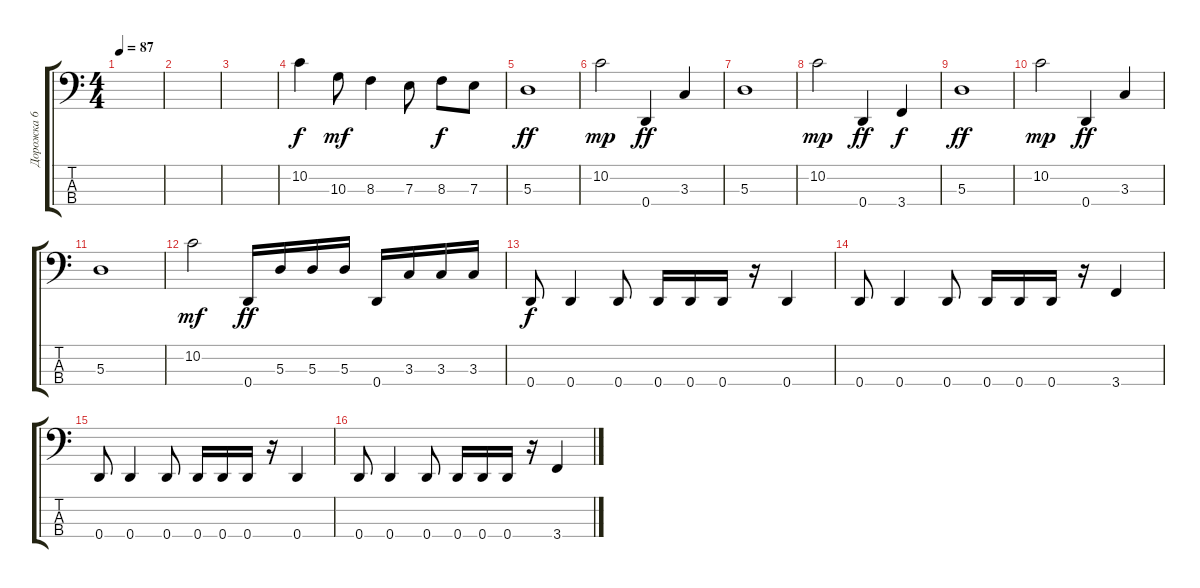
\track ("Дорожка 6" "Дорожка 6") {instrument electricbasspick}
\staff {score tabs}
\tuning (G2 D2 A1 D1) {hide}
\ts (4 4)
\tempo 87
\clef f4
\ks c
|
|
|
10.2.4 10.3.8{dy mf} 8.3.4 7.3.8 8.3.8{dy f} 7.3.8 |
5.3.1{dy ff} |
10.2.2{dy mp} 0.4.4{dy ff} 3.3.4 |
5.3.1 |
10.2.2{dy mp} 0.4.4{dy ff} 3.4.4{dy f} |
5.3.1{dy ff} |
10.2.2{dy mp} 0.4.4{dy ff} 3.3.4 |
5.3.1 |
10.2.2{dy mf} 0.4.16{dy ff} 5.3.16 5.3.16 5.3.16 0.4.16 3.3.16 3.3.16 3.3.16 |
0.4.8{dy f} 0.4.4 0.4.8 0.4.16 0.4.16 0.4.16 r.16 0.4.4 |
0.4.8 0.4.4 0.4.8 0.4.16 0.4.16 0.4.16 r.16 3.4.4 |
0.4.8 0.4.4 0.4.8 0.4.16 0.4.16 0.4.16 r.16 0.4.4 |
0.4.8 0.4.4 0.4.8 0.4.16 0.4.16 0.4.16 r.16 3.4.4
